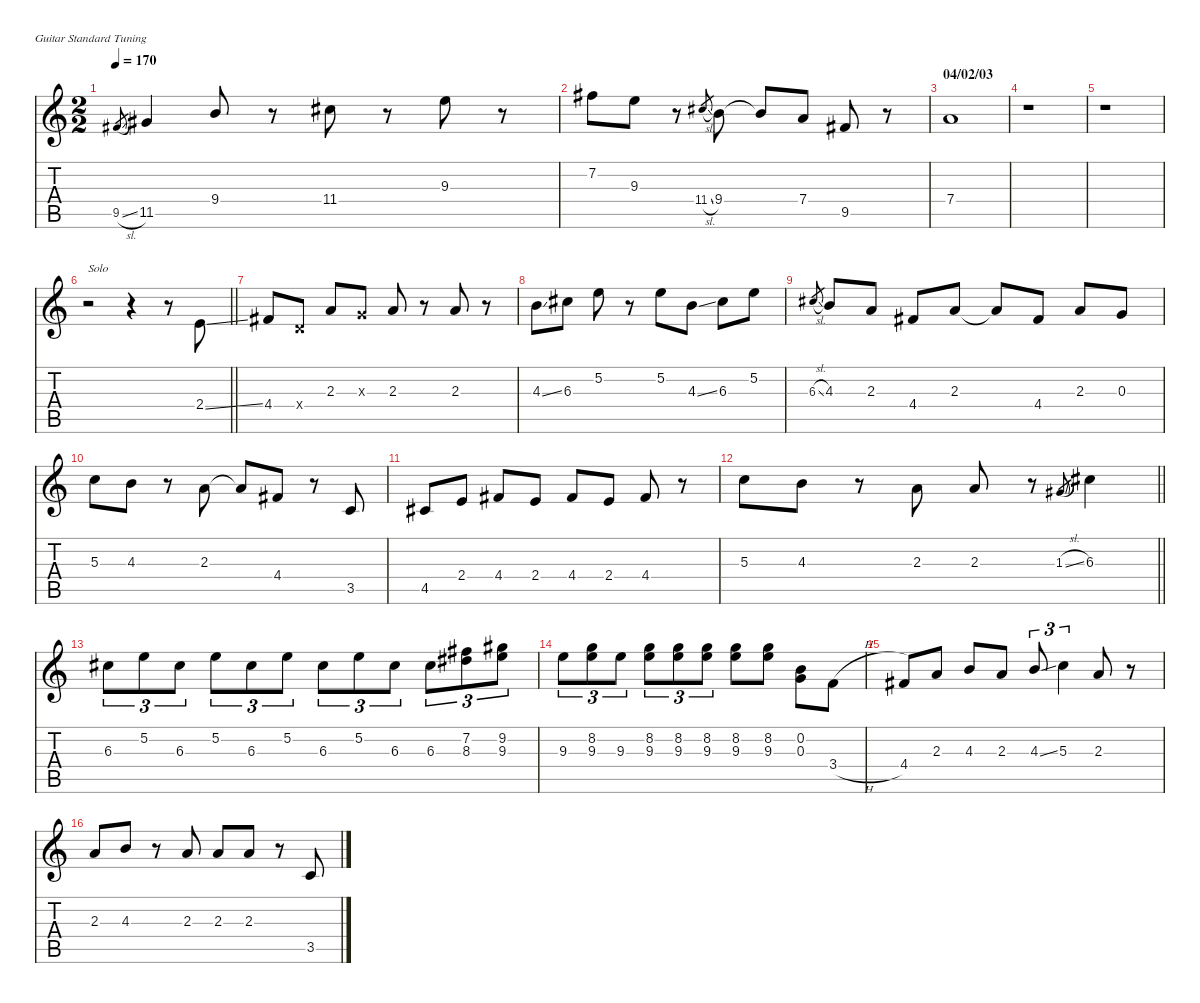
\defaultSystemsLayout 4
\hideDynamics
\bracketExtendMode nobrackets
\singleTrackTrackNamePolicy hidden
\multiTrackTrackNamePolicy hidden
\firstSystemTrackNameMode fullname
\firstSystemTrackNameOrientation horizontal
\otherSystemsTrackNameOrientation horizontal
\track ("Electric guitar" "el.guit.") {instrument electricguitarclean}
\staff {score tabs}
\tuning (E4 B3 G3 D3 A2 E2)
\ts (2 2)
\tempo 170
\clef g2
\ks c
9.5{sl acc #}.8{gr dy mf beam Up} 11.5{acc #}.4{dy f beam Up} 9.4.8{beam Up} r.8{beam Up} 11.4{acc #}.8{beam Down} r.8{beam Down} 9.3.8{beam Down} r.8{beam Down} |
7.2{acc #}.8{beam Down} 9.3.8{beam Down} r.8{beam Down} 11.4{sl acc #}.8{gr dy mf beam Up} 9.4.8{dy f beam Down} 9.4{t}.8{beam Up} 7.4.8{beam Up} 9.5{acc #}.8{beam Up} r.8{beam Up} |
\section ("" "04/02/03")
7.4.1{beam Up} |
r.1{beam Down} |
r.1{beam Down} |
\barLineRight lightlight
r.2{txt "Solo" beam Down} r.4{beam Down} r.8{beam Down} 2.4{ss}.8{beam Up} |
4.4{acc #}.8{beam Up} 0.4{x}.8{beam Up} 2.3.8{beam Up} 0.3{x}.8{beam Up} 2.3.8{beam Up} r.8{beam Up} 2.3.8{beam Up} r.8{beam Up} |
4.3{ss}.8{beam Down} 6.3{acc #}.8{beam Down} 5.2.8{beam Down} r.8{beam Down} 5.2.8{beam Down} 4.3{ss}.8{beam Down} 6.3{acc #}.8{beam Down} 5.2.8{beam Down} |
6.3{sl acc #}.8{gr dy mf beam Up} 4.3.8{dy f beam Up} 2.3.8{beam Up} 4.4{acc #}.8{beam Up} 2.3.8{beam Up} 2.3{t}.8{beam Up} 4.4{acc #}.8{beam Up} 2.3.8{beam Up} 0.3.8{beam Up} |
5.3.8{beam Down} 4.3.8{beam Down} r.8{beam Down} 2.3.8{beam Down} 2.3{t}.8{beam Up} 4.4{acc #}.8{beam Up} r.8{beam Up} 3.5.8{beam Up} |
4.5{acc #}.8{beam Up} 2.4.8{beam Up} 4.4{acc #}.8{beam Up} 2.4.8{beam Up} 4.4{acc #}.8{beam Up} 2.4.8{beam Up} 4.4{acc #}.8{beam Up} r.8{beam Up} |
\barLineRight lightlight
5.3.8{beam Down} 4.3.8{beam Down} r.8{beam Down} 2.3.8{beam Down} 2.3.8{beam Up} r.8{beam Up} 1.3{sl acc #}.8{gr dy mf beam Up} 6.3{acc #}.4{dy f beam Down} |
6.3{acc #}.8{tu (3 2) beam Down} 5.2.8{tu (3 2) beam Down} 6.3{acc #}.8{tu (3 2) beam Down} 5.2.8{tu (3 2) beam Down} 6.3{acc #}.8{tu (3 2) beam Down} 5.2.8{tu (3 2) beam Down} 6.3{acc #}.8{tu (3 2) beam Down} 5.2.8{tu (3 2) beam Down} 6.3{acc #}.8{tu (3 2) beam Down} 6.3{acc #}.8{tu (3 2) beam Down} (7.2{acc #} 8.3{acc #}).8{tu (3 2) beam Down} (9.2{acc #} 9.3).8{tu (3 2) beam Down} |
9.3.8{tu (3 2) beam Down} (8.2 9.3).8{tu (3 2) beam Down} 9.3.8{tu (3 2) beam Down} (8.2 9.3).8{tu (3 2) beam Down} (8.2 9.3).8{tu (3 2) beam Down} (8.2 9.3).8{tu (3 2) beam Down} (8.2 9.3).8{beam Down} (8.2 9.3).8{beam Down} (0.2 0.3).8{beam Down} 3.4{h}.8{beam Down} |
4.4{acc #}.8{beam Up} 2.3.8{beam Up} 4.3.8{beam Up} 2.3.8{beam Up} 4.3{ss}.8{tu (3 2) beam Up} 5.3.4{tu (3 2) beam Down} 2.3.8{beam Up} r.8{beam Up} |
2.3.8{beam Up} 4.3.8{beam Up} r.8{beam Up} 2.3.8{beam Up} 2.3.8{beam Up} 2.3.8{beam Up} r.8{beam Up} 3.5.8{beam Up}
